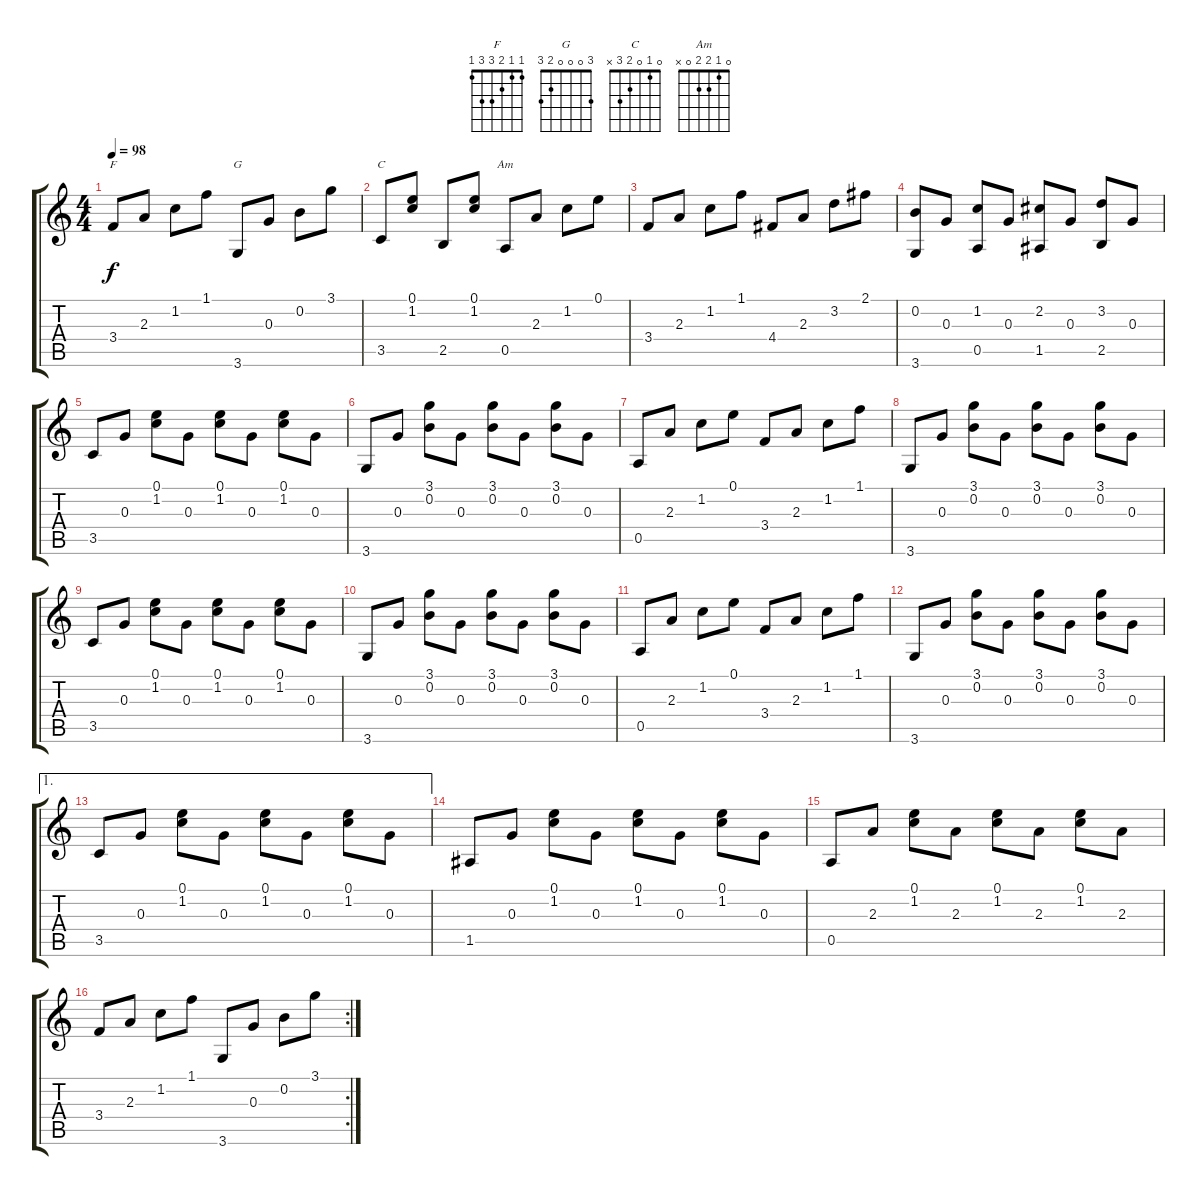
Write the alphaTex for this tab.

\track "" {instrument acousticguitarnylon}
\staff {score tabs}
\tuning (E4 B3 G3 D3 A2 E2) {hide}
\chord ("F" 1 1 2 3 3 1)
\chord ("G" 3 0 0 0 2 3)
\chord ("C" 0 1 0 2 3 x)
\chord ("Am" 0 1 2 2 0 x)
\ts (4 4)
\tempo 98
\clef g2
\ks c
3.4.8{ch "F" dy f} 2.3.8 1.2.8 1.1.8 3.6.8{ch "G"} 0.3.8 0.2.8 3.1.8 |
3.5.8{ch "C"} (0.1 1.2).8 2.5.8 (0.1 1.2).8 0.5.8{ch "Am"} 2.3.8 1.2.8 0.1.8 |
3.4.8 2.3.8 1.2.8 1.1.8 4.4.8 2.3.8 3.2.8 2.1.8 |
(0.2 3.6).8 0.3.8 (1.2 0.5).8 0.3.8 (2.2 1.5).8 0.3.8 (3.2 2.5).8 0.3.8 |
3.5.8 0.3.8 (0.1 1.2).8 0.3.8 (0.1 1.2).8 0.3.8 (0.1 1.2).8 0.3.8 |
3.6.8 0.3.8 (3.1 0.2).8 0.3.8 (3.1 0.2).8 0.3.8 (3.1 0.2).8 0.3.8 |
0.5.8 2.3.8 1.2.8 0.1.8 3.4.8 2.3.8 1.2.8 1.1.8 |
3.6.8 0.3.8 (3.1 0.2).8 0.3.8 (3.1 0.2).8 0.3.8 (3.1 0.2).8 0.3.8 |
3.5.8 0.3.8 (0.1 1.2).8 0.3.8 (0.1 1.2).8 0.3.8 (0.1 1.2).8 0.3.8 |
3.6.8 0.3.8 (3.1 0.2).8 0.3.8 (3.1 0.2).8 0.3.8 (3.1 0.2).8 0.3.8 |
0.5.8 2.3.8 1.2.8 0.1.8 3.4.8 2.3.8 1.2.8 1.1.8 |
3.6.8 0.3.8 (3.1 0.2).8 0.3.8 (3.1 0.2).8 0.3.8 (3.1 0.2).8 0.3.8 |
\ae 1
3.5.8 0.3.8 (0.1 1.2).8 0.3.8 (0.1 1.2).8 0.3.8 (0.1 1.2).8 0.3.8 |
1.5.8 0.3.8 (0.1 1.2).8 0.3.8 (0.1 1.2).8 0.3.8 (0.1 1.2).8 0.3.8 |
0.5.8 2.3.8 (0.1 1.2).8 2.3.8 (0.1 1.2).8 2.3.8 (0.1 1.2).8 2.3.8 |
\rc 2
3.4.8 2.3.8 1.2.8 1.1.8 3.6.8 0.3.8 0.2.8 3.1.8
